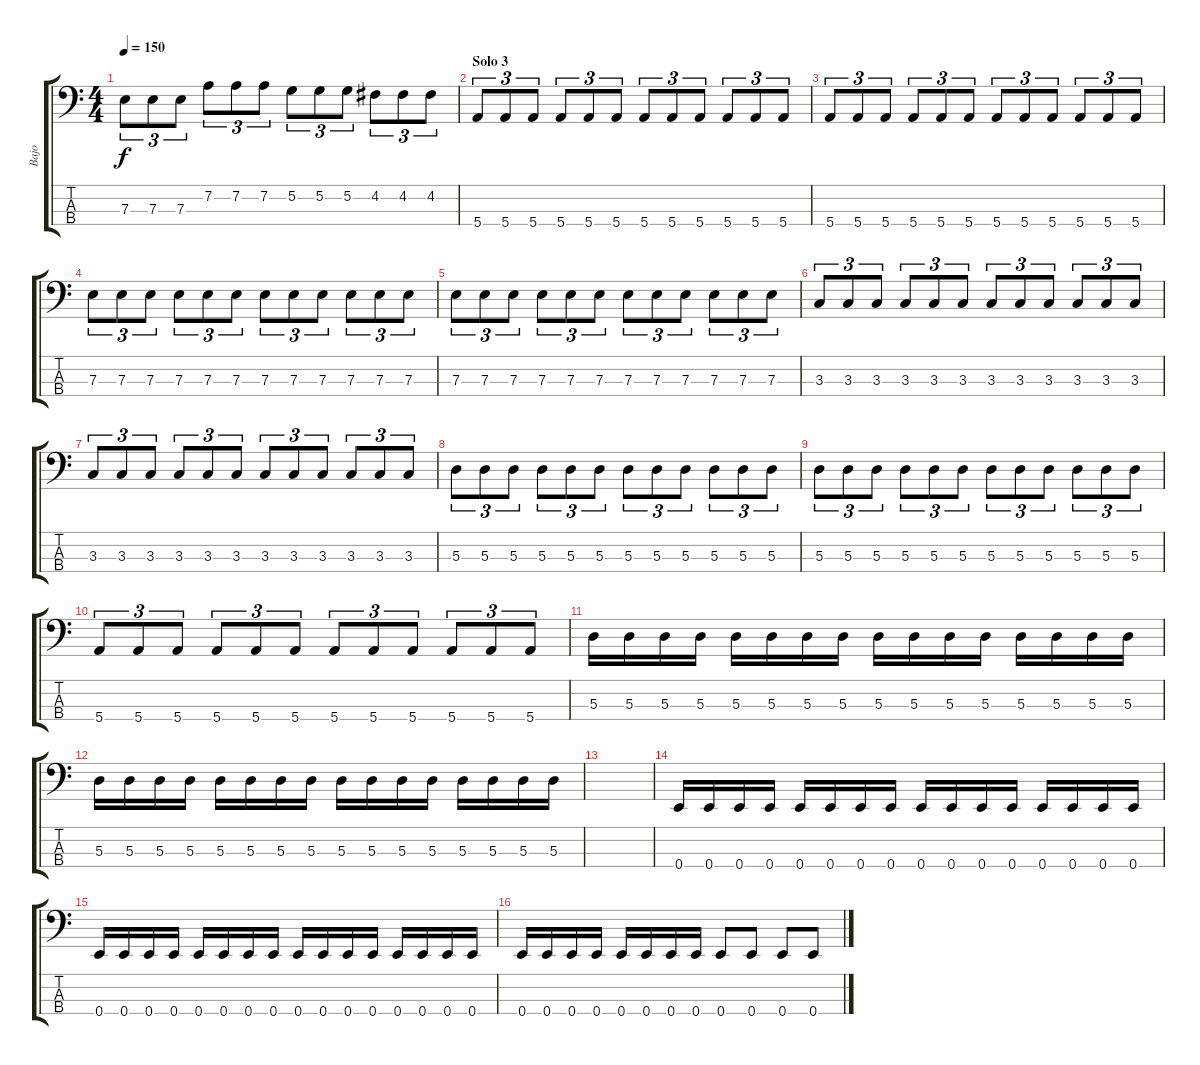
\track ("Bajo" "Bajo") {instrument electricbassfinger}
\staff {score tabs}
\tuning (G2 D2 A1 E1) {hide}
\ts (4 4)
\tempo 150
\clef f4
\ks c
7.3.8{tu (3 2) dy f} 7.3.8{tu (3 2)} 7.3.8{tu (3 2)} 7.2.8{tu (3 2)} 7.2.8{tu (3 2)} 7.2.8{tu (3 2)} 5.2.8{tu (3 2)} 5.2.8{tu (3 2)} 5.2.8{tu (3 2)} 4.2.8{tu (3 2)} 4.2.8{tu (3 2)} 4.2.8{tu (3 2)} |
\section ("" "Solo 3")
5.4.8{tu (3 2)} 5.4.8{tu (3 2)} 5.4.8{tu (3 2)} 5.4.8{tu (3 2)} 5.4.8{tu (3 2)} 5.4.8{tu (3 2)} 5.4.8{tu (3 2)} 5.4.8{tu (3 2)} 5.4.8{tu (3 2)} 5.4.8{tu (3 2)} 5.4.8{tu (3 2)} 5.4.8{tu (3 2)} |
5.4.8{tu (3 2)} 5.4.8{tu (3 2)} 5.4.8{tu (3 2)} 5.4.8{tu (3 2)} 5.4.8{tu (3 2)} 5.4.8{tu (3 2)} 5.4.8{tu (3 2)} 5.4.8{tu (3 2)} 5.4.8{tu (3 2)} 5.4.8{tu (3 2)} 5.4.8{tu (3 2)} 5.4.8{tu (3 2)} |
7.3.8{tu (3 2)} 7.3.8{tu (3 2)} 7.3.8{tu (3 2)} 7.3.8{tu (3 2)} 7.3.8{tu (3 2)} 7.3.8{tu (3 2)} 7.3.8{tu (3 2)} 7.3.8{tu (3 2)} 7.3.8{tu (3 2)} 7.3.8{tu (3 2)} 7.3.8{tu (3 2)} 7.3.8{tu (3 2)} |
7.3.8{tu (3 2)} 7.3.8{tu (3 2)} 7.3.8{tu (3 2)} 7.3.8{tu (3 2)} 7.3.8{tu (3 2)} 7.3.8{tu (3 2)} 7.3.8{tu (3 2)} 7.3.8{tu (3 2)} 7.3.8{tu (3 2)} 7.3.8{tu (3 2)} 7.3.8{tu (3 2)} 7.3.8{tu (3 2)} |
3.3.8{tu (3 2)} 3.3.8{tu (3 2)} 3.3.8{tu (3 2)} 3.3.8{tu (3 2)} 3.3.8{tu (3 2)} 3.3.8{tu (3 2)} 3.3.8{tu (3 2)} 3.3.8{tu (3 2)} 3.3.8{tu (3 2)} 3.3.8{tu (3 2)} 3.3.8{tu (3 2)} 3.3.8{tu (3 2)} |
3.3.8{tu (3 2)} 3.3.8{tu (3 2)} 3.3.8{tu (3 2)} 3.3.8{tu (3 2)} 3.3.8{tu (3 2)} 3.3.8{tu (3 2)} 3.3.8{tu (3 2)} 3.3.8{tu (3 2)} 3.3.8{tu (3 2)} 3.3.8{tu (3 2)} 3.3.8{tu (3 2)} 3.3.8{tu (3 2)} |
5.3.8{tu (3 2)} 5.3.8{tu (3 2)} 5.3.8{tu (3 2)} 5.3.8{tu (3 2)} 5.3.8{tu (3 2)} 5.3.8{tu (3 2)} 5.3.8{tu (3 2)} 5.3.8{tu (3 2)} 5.3.8{tu (3 2)} 5.3.8{tu (3 2)} 5.3.8{tu (3 2)} 5.3.8{tu (3 2)} |
5.3.8{tu (3 2)} 5.3.8{tu (3 2)} 5.3.8{tu (3 2)} 5.3.8{tu (3 2)} 5.3.8{tu (3 2)} 5.3.8{tu (3 2)} 5.3.8{tu (3 2)} 5.3.8{tu (3 2)} 5.3.8{tu (3 2)} 5.3.8{tu (3 2)} 5.3.8{tu (3 2)} 5.3.8{tu (3 2)} |
5.4.8{tu (3 2)} 5.4.8{tu (3 2)} 5.4.8{tu (3 2)} 5.4.8{tu (3 2)} 5.4.8{tu (3 2)} 5.4.8{tu (3 2)} 5.4.8{tu (3 2)} 5.4.8{tu (3 2)} 5.4.8{tu (3 2)} 5.4.8{tu (3 2)} 5.4.8{tu (3 2)} 5.4.8{tu (3 2)} |
5.3.16 5.3.16 5.3.16 5.3.16 5.3.16 5.3.16 5.3.16 5.3.16 5.3.16 5.3.16 5.3.16 5.3.16 5.3.16 5.3.16 5.3.16 5.3.16 |
5.3.16 5.3.16 5.3.16 5.3.16 5.3.16 5.3.16 5.3.16 5.3.16 5.3.16 5.3.16 5.3.16 5.3.16 5.3.16 5.3.16 5.3.16 5.3.16 |
|
0.4.16 0.4.16 0.4.16 0.4.16 0.4.16 0.4.16 0.4.16 0.4.16 0.4.16 0.4.16 0.4.16 0.4.16 0.4.16 0.4.16 0.4.16 0.4.16 |
0.4.16 0.4.16 0.4.16 0.4.16 0.4.16 0.4.16 0.4.16 0.4.16 0.4.16 0.4.16 0.4.16 0.4.16 0.4.16 0.4.16 0.4.16 0.4.16 |
0.4.16 0.4.16 0.4.16 0.4.16 0.4.16 0.4.16 0.4.16 0.4.16 0.4.8 0.4.8 0.4.8 0.4.8
